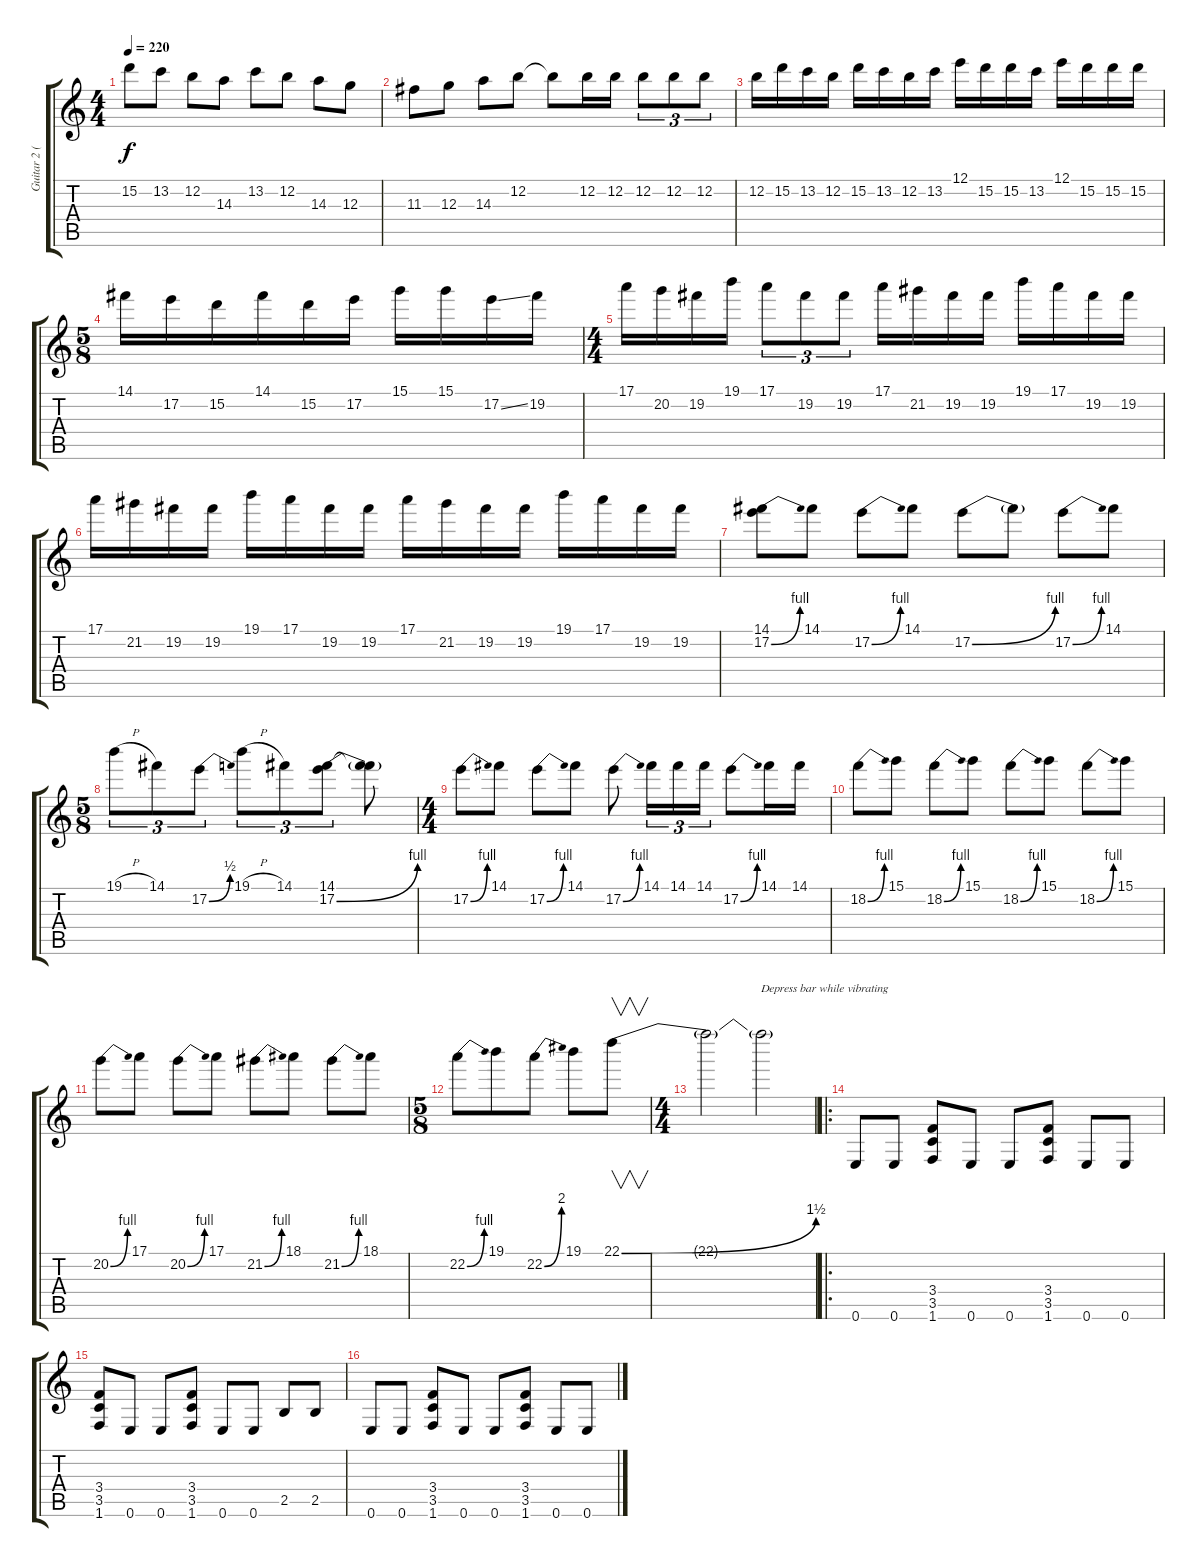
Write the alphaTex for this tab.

\track ("Guitar 2 (Main Lead)" "Guitar 2 (") {instrument distortionguitar}
\staff {score tabs}
\tuning (E4 B3 G3 D3 A2 E2) {hide}
\ts (4 4)
\tempo 220
\clef g2
\ks c
15.2.8{dy f} 13.2.8 12.2.8 14.3.8 13.2.8 12.2.8 14.3.8 12.3.8 |
11.3.8 12.3.8 14.3.8 12.2.8 12.2{t}.8 12.2.16 12.2.16 12.2.8{tu (3 2)} 12.2.8{tu (3 2)} 12.2.8{tu (3 2)} |
12.2.16 15.2.16 13.2.16 12.2.16 15.2.16 13.2.16 12.2.16 13.2.16 12.1.16 15.2.16 15.2.16 13.2.16 12.1.16 15.2.16 15.2.16 15.2.16 |
\ts (5 8)
14.1.16 17.2.16 15.2.16 14.1.16 15.2.16 17.2.16 15.1.16 15.1.16 17.2{ss}.16 19.2.16 |
\ts (4 4)
17.1.16 20.2.16 19.2.16 19.1.16 17.1.8{tu (3 2)} 19.2.8{tu (3 2)} 19.2.8{tu (3 2)} 17.1.16 21.2.16 19.2.16 19.2.16 19.1.16 17.1.16 19.2.16 19.2.16 |
17.1.16 21.2.16 19.2.16 19.2.16 19.1.16 17.1.16 19.2.16 19.2.16 17.1.16 21.2.16 19.2.16 19.2.16 19.1.16 17.1.16 19.2.16 19.2.16 |
(14.1 17.2{be (bend 0 0 60 4)}).8 14.1.8 17.2{be (bend 0 0 60 4)}.8 14.1.8 17.2{be (bend 0 0 60 4)}.8 17.2{t}.8 17.2{be (bend 0 0 60 4)}.8 14.1.8 |
\ts (5 8)
19.1{h}.8{tu (3 2)} 14.1.8{tu (3 2)} 17.2{be (bend 0 0 60 2)}.8{tu (3 2)} 19.1{h}.8{tu (3 2)} 14.1.8{tu (3 2)} (14.1 17.2{be (bend 0 0 60 4)}).8{tu (3 2)} (14.1{t} 17.2{t}).8 |
\ts (4 4)
17.2{be (bend 0 0 60 4)}.8 14.1.8 17.2{be (bend 0 0 60 4)}.8 14.1.8 17.2{be (bend 0 0 60 4)}.8 14.1.16{tu (3 2)} 14.1.16{tu (3 2)} 14.1.16{tu (3 2)} 17.2{be (bend 0 0 60 4)}.8 14.1.16 14.1.16 |
18.2{be (bend 0 0 60 4)}.8 15.1.8 18.2{be (bend 0 0 60 4)}.8 15.1.8 18.2{be (bend 0 0 60 4)}.8 15.1.8 18.2{be (bend 0 0 60 4)}.8 15.1.8 |
20.2{be (bend 0 0 60 4)}.8 17.1.8 20.2{be (bend 0 0 60 4)}.8 17.1.8 21.2{be (bend 0 0 60 4)}.8 18.1.8 21.2{be (bend 0 0 60 4)}.8 18.1.8 |
\ts (5 8)
22.2{be (bend 0 0 60 4)}.8 19.1.8 22.2{be (bend 0 0 60 8)}.8 19.1.8 22.1{be (bend 0 0 60 6)}.8{v} |
\ts (4 4)
22.1{t}.2 22.1{t}.2{txt "Depress bar while vibrating"} |
\ro
0.6.8 0.6.8 (3.4 3.5 1.6).8 0.6.8 0.6.8 (3.4 3.5 1.6).8 0.6.8 0.6.8 |
(3.4 3.5 1.6).8 0.6.8 0.6.8 (3.4 3.5 1.6).8 0.6.8 0.6.8 2.5.8 2.5.8 |
0.6.8 0.6.8 (3.4 3.5 1.6).8 0.6.8 0.6.8 (3.4 3.5 1.6).8 0.6.8 0.6.8
